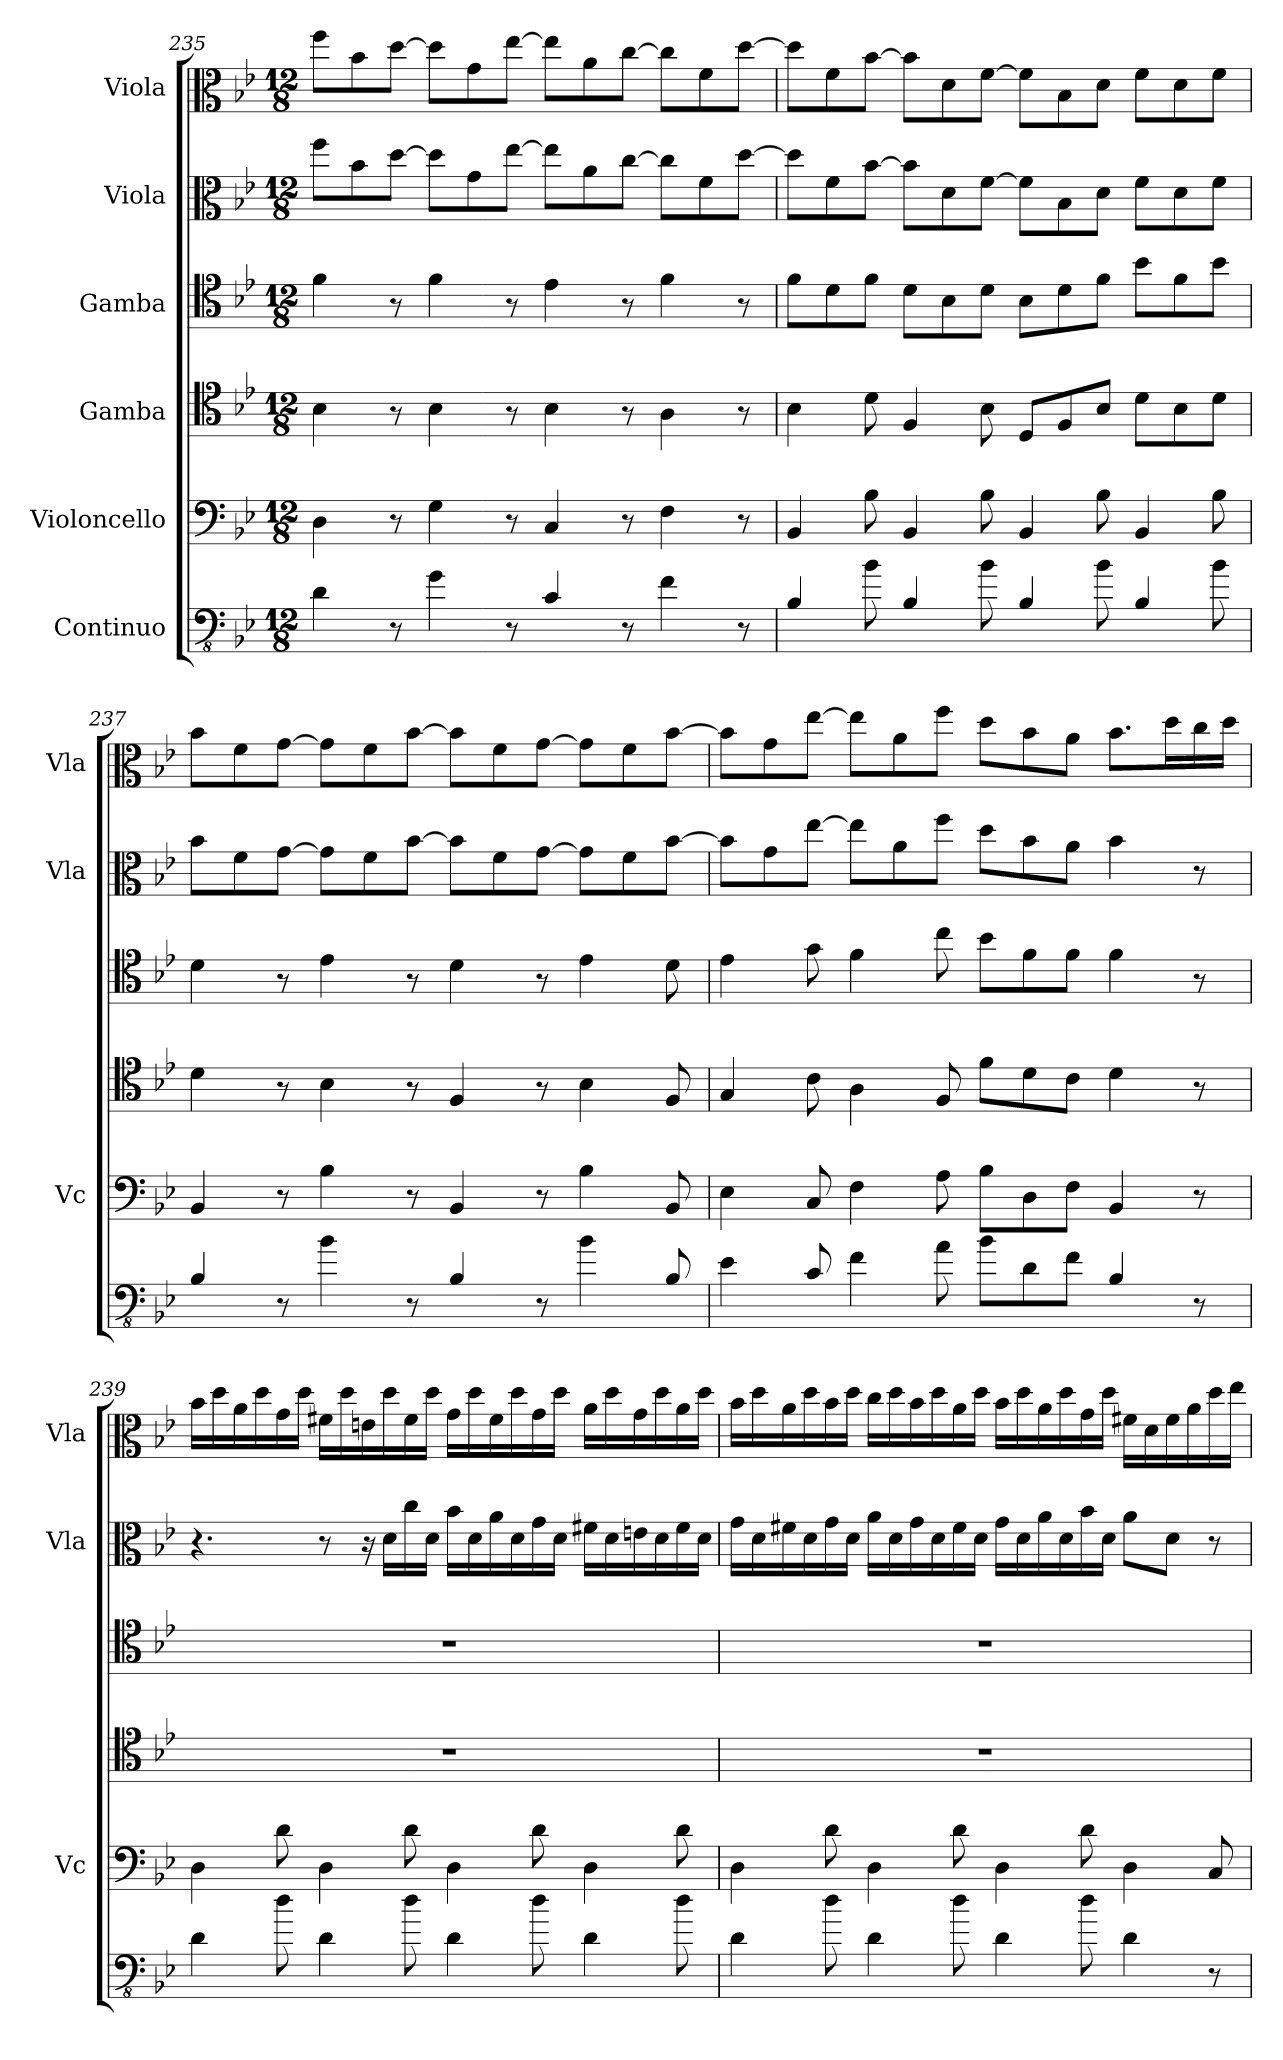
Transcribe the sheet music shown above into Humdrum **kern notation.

**kern	**kern	**kern	**kern	**kern	**kern
*part6	*part5	*part4	*part3	*part2	*part1
*staff6	*staff5	*staff4	*staff3	*staff2	*staff1
*I"Continuo	*I"Violoncello	*I"Gamba	*I"Gamba	*I"Viola	*I"Viola
*	*I'Vc	*	*	*I'Vla	*I'Vla
!!LO:PB:g=z
*clefFv4	*clefF4	*clefC4	*clefC4	*clefC3	*clefC3
*ITrd7c12	*	*	*	*	*
*k[b-e-]	*k[b-e-]	*k[b-e-]	*k[b-e-]	*k[b-e-]	*k[b-e-]
*M12/8	*M12/8	*M12/8	*M12/8	*M12/8	*M12/8
=235	=235	=235	=235	=235	=235
4DD\	4D\	4B-\	4f\	8ff\L	8ff\L
.	.	.	.	8b-\	8b-\
8r	8r	8r	8r	[8dd\J	[8dd\J
4GG\	4G\	4B-\	4f\	8dd\L]	8dd\L]
.	.	.	.	8g\	8g\
8r	8r	8r	8r	[8ee-\J	[8ee-\J
4CC/	4C/	4B-\	4e-\	8ee-\L]	8ee-\L]
.	.	.	.	8a\	8a\
8r	8r	8r	8r	[8cc\J	[8cc\J
4FF\	4F\	4A\	4f\	8cc\L]	8cc\L]
.	.	.	.	8f\	8f\
8r	8r	8r	8r	[8dd\J	[8dd\J
=236	=236	=236	=236	=236	=236
4BBB-/	4BB-/	4B-\	8f\L	8dd\L]	8dd\L]
.	.	.	8d\	8f\	8f\
8BB-\	8B-\	8d\	8f\J	[8b-\J	[8b-\J
4BBB-/	4BB-/	4F/	8d\L	8b-\L]	8b-\L]
.	.	.	8B-\	8d\	8d\
8BB-\	8B-\	8B-\	8d\J	[8f\J	[8f\J
4BBB-/	4BB-/	8D/L	8B-\L	8f\L]	8f\L]
.	.	8F/	8d\	8B-\	8B-\
8BB-\	8B-\	8B-/J	8f\J	8d\J	8d\J
4BBB-/	4BB-/	8d\L	8b-\L	8f\L	8f\L
.	.	8B-\	8f\	8d\	8d\
8BB-\	8B-\	8d\J	8b-\J	8f\J	8f\J
=237	=237	=237	=237	=237	=237
4BBB-/	4BB-/	4d\	4d\	8b-\L	8b-\L
.	.	.	.	8f\	8f\
8r	8r	8r	8r	[8g\J	[8g\J
4BB-\	4B-\	4B-\	4e-\	8g\L]	8g\L]
.	.	.	.	8f\	8f\
8r	8r	8r	8r	[8b-\J	[8b-\J
4BBB-/	4BB-/	4F/	4d\	8b-\L]	8b-\L]
.	.	.	.	8f\	8f\
8r	8r	8r	8r	[8g\J	[8g\J
4BB-\	4B-\	4B-\	4e-\	8g\L]	8g\L]
.	.	.	.	8f\	8f\
8BBB-/	8BB-/	8F/	8d\	[8b-\J	[8b-\J
!!LO:LB:g=z
=238	=238	=238	=238	=238	=238
4EE-\	4E-\	4G/	4e-\	8b-\L]	8b-\L]
.	.	.	.	8g\	8g\
8CC/	8C/	8c\	8g\	[8ee-\J	[8ee-\J
4FF\	4F\	4A\	4f\	8ee-\L]	8ee-\L]
.	.	.	.	8a\	8a\
8AA\	8A\	8F/	8cc\	8ff\J	8ff\J
8BB-\L	8B-\L	8f\L	8b-\L	8dd\L	8dd\L
8DD\	8D\	8d\	8f\	8b-\	8b-\
8FF\J	8F\J	8c\J	8f\J	8a\J	8a\J
4BBB-/	4BB-/	4d\	4f\	4b-\	8.b-\L
.	.	.	.	.	16dd\L
8r	8r	8r	8r	8r	16cc\
.	.	.	.	.	16dd\JJ
=239	=239	=239	=239	=239	=239
4DD\	4D\	1.r	1.r	4.r	16b-\LL
.	.	.	.	.	16dd\
.	.	.	.	.	16a\
.	.	.	.	.	16dd\
8D\	8d\	.	.	.	16g\
.	.	.	.	.	16dd\JJ
4DD\	4D\	.	.	8r	16f#X\LL
.	.	.	.	.	16dd\
.	.	.	.	16r	16en\
.	.	.	.	16d\LL	16dd\
8D\	8d\	.	.	16cc\	16f#\
.	.	.	.	16d\JJ	16dd\JJ
4DD\	4D\	.	.	16b-\LL	16g\LL
.	.	.	.	16d\	16dd\
.	.	.	.	16a\	16f#\
.	.	.	.	16d\	16dd\
8D\	8d\	.	.	16g\	16g\
.	.	.	.	16d\JJ	16dd\JJ
4DD\	4D\	.	.	16f#X\LL	16a\LL
.	.	.	.	16d\	16dd\
.	.	.	.	16en\	16g\
.	.	.	.	16d\	16dd\
8D\	8d\	.	.	16f#\	16a\
.	.	.	.	16d\JJ	16dd\JJ
!!LO:PB:g=z
=240	=240	=240	=240	=240	=240
4DD\	4D\	1.r	1.r	16g\LL	16b-\LL
.	.	.	.	16d\	16dd\
.	.	.	.	16f#X\	16a\
.	.	.	.	16d\	16dd\
8D\	8d\	.	.	16g\	16b-\
.	.	.	.	16d\JJ	16dd\JJ
4DD\	4D\	.	.	16a\LL	16cc\LL
.	.	.	.	16d\	16dd\
.	.	.	.	16g\	16b-\
.	.	.	.	16d\	16dd\
8D\	8d\	.	.	16f#\	16a\
.	.	.	.	16d\JJ	16dd\JJ
4DD\	4D\	.	.	16g\LL	16b-\LL
.	.	.	.	16d\	16dd\
.	.	.	.	16a\	16a\
.	.	.	.	16d\	16dd\
8D\	8d\	.	.	16b-\	16g\
.	.	.	.	16d\JJ	16dd\JJ
4DD\	4D\	.	.	8a\L	16f#X\LL
.	.	.	.	.	16d\
.	.	.	.	8d\J	16f#\
.	.	.	.	.	16a\
8r	8C/	.	.	8r	16dd\
.	.	.	.	.	16ee-\JJ
=	=	=	=	=	=
*-	*-	*-	*-	*-	*-
